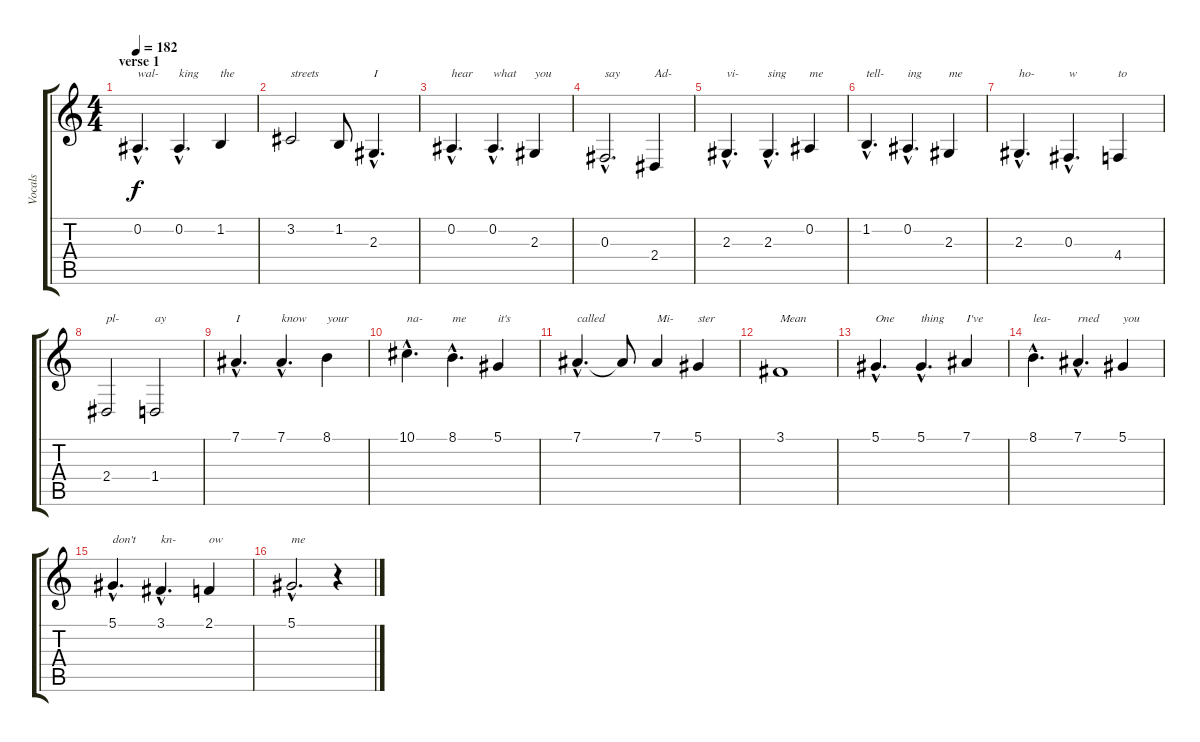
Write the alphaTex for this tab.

\track ("Vocals" "Vocals") {instrument lead2sawtooth}
\staff {score tabs}
\tuning (Eb4 Bb3 Gb3 Db3 Ab2 Eb2) {hide}
\ts (4 4)
\section ("" "verse 1")
\tempo 182
\clef g2
\ks c
0.2{hac}.4{d txt "wal-" dy f} 0.2{hac}.4{d txt "king"} 1.2.4{txt "the"} |
3.2.2{txt "streets"} 1.2.8 2.3{hac}.4{d txt "I"} |
0.2{hac}.4{d txt "hear"} 0.2{hac}.4{d txt "what"} 2.3.4{txt "you"} |
0.3{hac}.2{d txt "say"} 2.4.4{txt "Ad-"} |
2.3{hac}.4{d txt "vi-"} 2.3{hac}.4{d txt "sing"} 0.2.4{txt "me"} |
1.2{hac}.4{d txt "tell-"} 0.2{hac}.4{d txt "ing"} 2.3.4{txt "me"} |
2.3{hac}.4{d txt "ho-"} 0.3{hac}.4{d txt "w"} 4.4.4{txt "to"} |
2.4.2{txt "pl-"} 1.4.2{txt "ay"} |
7.1{hac}.4{d txt "I"} 7.1{hac}.4{d txt "know"} 8.1.4{txt "your"} |
10.1{hac}.4{d txt "na-"} 8.1{hac}.4{d txt "me"} 5.1.4{txt "it's"} |
7.1{hac}.4{d txt "called"} 7.1{t}.8 7.1.4{txt "Mi-"} 5.1.4{txt "ster"} |
3.1.1{txt "Mean"} |
5.1{hac}.4{d txt "One"} 5.1{hac}.4{d txt "thing"} 7.1.4{txt "I've"} |
8.1{hac}.4{d txt "lea-"} 7.1{hac}.4{d txt "rned"} 5.1.4{txt "you"} |
5.1{hac}.4{d txt "don't"} 3.1{hac}.4{d txt "kn-"} 2.1.4{txt "ow"} |
5.1{hac}.2{d txt "me"} r.4
